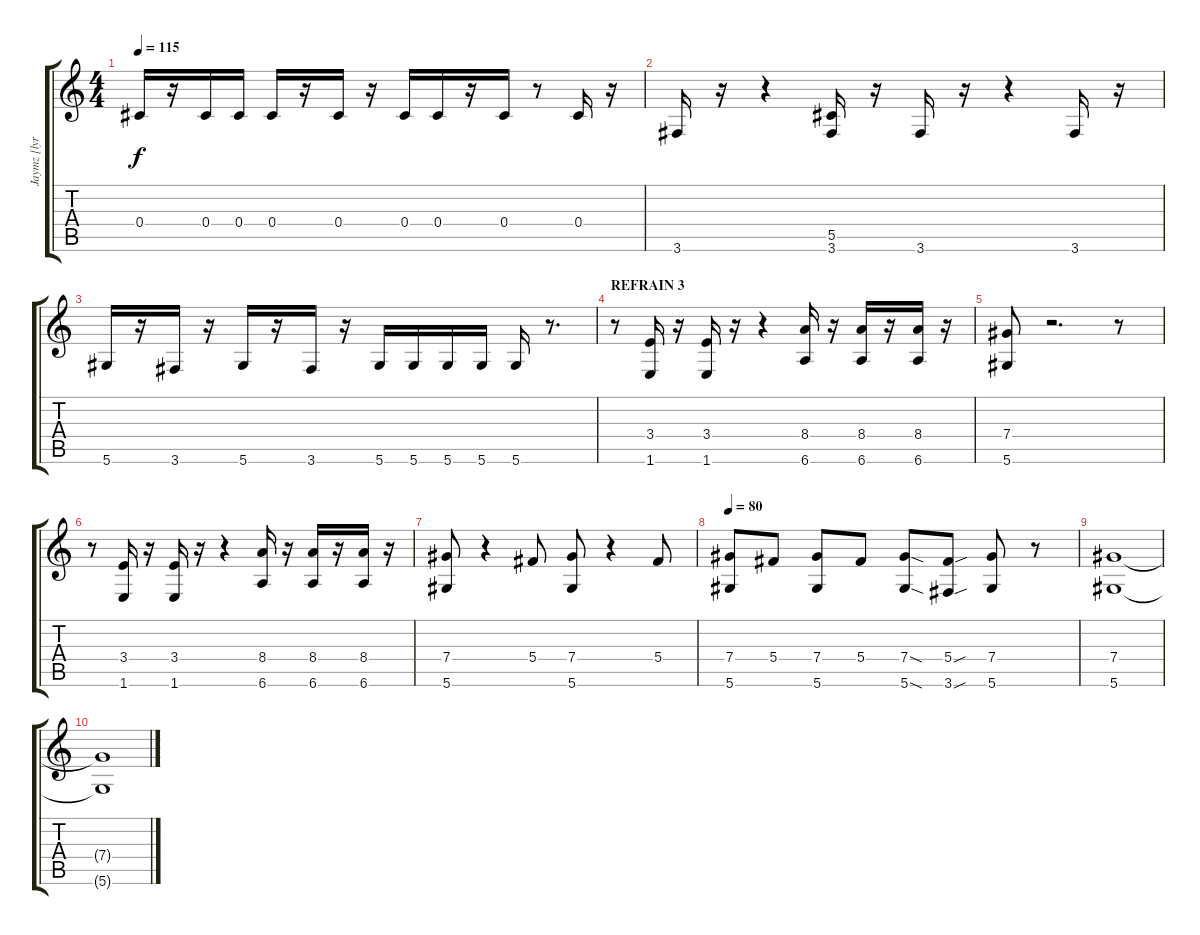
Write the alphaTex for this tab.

\track ("Jaymz [lyrics]" "Jaymz [lyr") {instrument contrabass}
\staff {score tabs}
\tuning (Eb4 Bb3 Gb3 Db3 Ab2 Eb2) {hide}
\ts (4 4)
\tempo 115
\clef g2
\ks c
0.4.16{dy f} r.16 0.4.16 0.4.16 0.4.16 r.16 0.4.16 r.16 0.4.16 0.4.16 r.16 0.4.16 r.8 0.4.16 r.16 |
3.6.16 r.16 r.4 (5.5 3.6).16 r.16 3.6.16 r.16 r.4 3.6.16 r.16 |
5.6.16 r.16 3.6.16 r.16 5.6.16 r.16 3.6.16 r.16 5.6.16 5.6.16 5.6.16 5.6.16 5.6.16 r.8{d} |
\section ("" "REFRAIN 3")
r.8 (3.4 1.6).16 r.16 (3.4 1.6).16 r.16 r.4 (8.4 6.6).16 r.16 (8.4 6.6).16 r.16 (8.4 6.6).16 r.16 |
(7.4 5.6).8 r.2{d} r.8 |
r.8 (3.4 1.6).16 r.16 (3.4 1.6).16 r.16 r.4 (8.4 6.6).16 r.16 (8.4 6.6).16 r.16 (8.4 6.6).16 r.16 |
(7.4 5.6).8 r.4 5.4.8 (7.4 5.6).8 r.4 5.4.8 |
\tempo 80
(7.4 5.6).8 5.4.8 (7.4 5.6).8 5.4.8 (7.4{sod} 5.6{sod}).8 (5.4{sou} 3.6{sou}).8 (7.4 5.6).8 r.8 |
(7.4 5.6).1 |
(7.4{t} 5.6{t}).1
